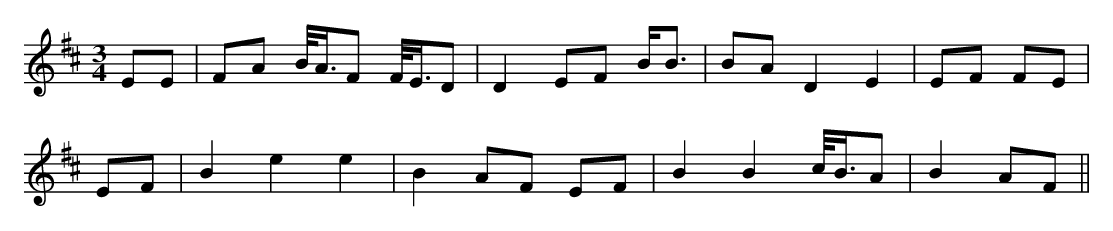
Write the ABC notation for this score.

X:1
M:3/4
K:D
EE|FA B/<A/F F/<E/D|D2 EF B<B|BA D2 E2|EF FE|
EF|B2 e2 e2|B2 AF EF|B2 B2 c/<B/A|B2 AF||
